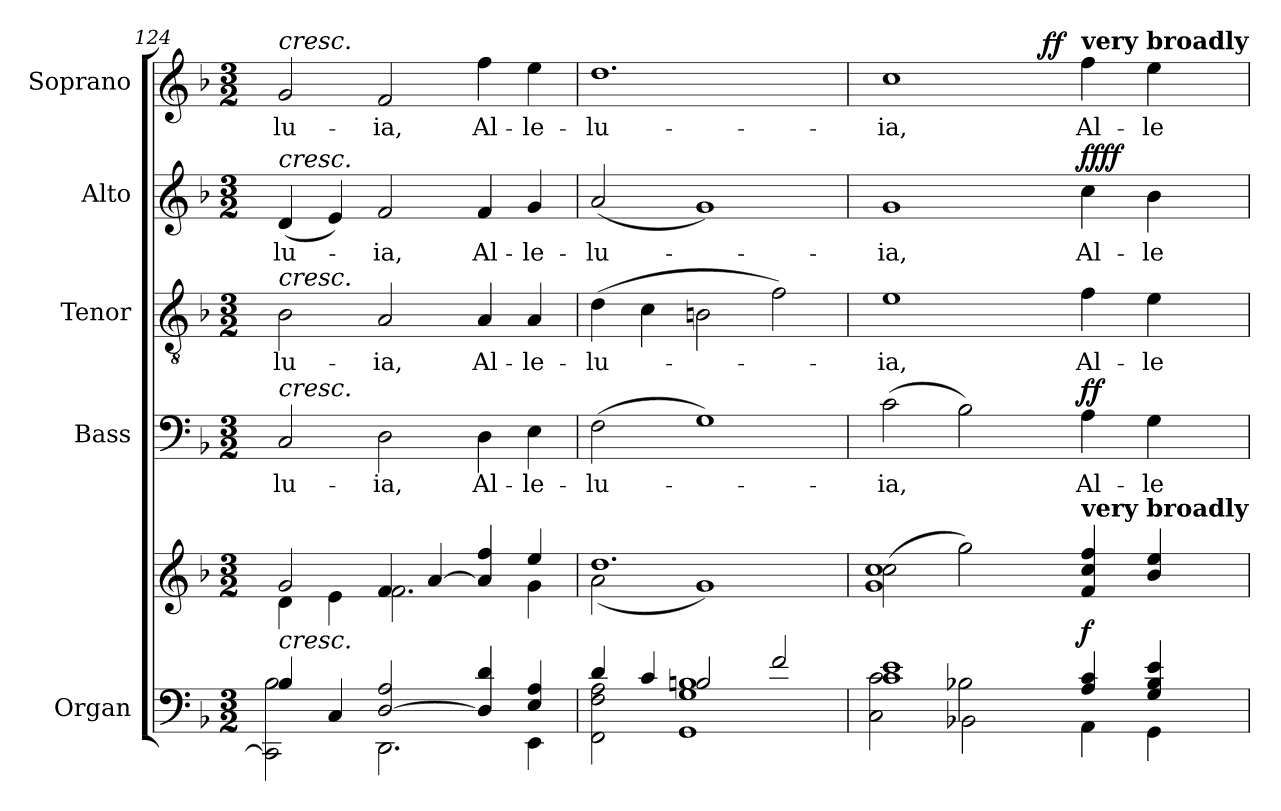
**kern	**kern	**dynam	**kern	**text	**dynam	**kern	**text	**kern	**text	**dynam	**kern	**text	**dynam
*part5	*part5	*part5	*part4	*part4	*part4	*part3	*part3	*part2	*part2	*part2	*part1	*part1	*part1
*staff6	*staff5	*staff5/6	*staff4	*staff4	*staff4	*staff3	*staff3	*staff2	*staff2	*staff2	*staff1	*staff1	*staff1
*I"Organ	*	*	*I"Bass	*	*	*I"Tenor	*	*I"Alto	*	*	*I"Soprano	*	*
*I'Org.	*	*	*I'B.	*	*	*I'T.	*	*I'A.	*	*	*I'S.	*	*
*clefF4	*clefG2	*	*clefF4	*	*	*clefGv2	*	*clefG2	*	*	*clefG2	*	*
*	*	*	*	*	*	*ITrd7c12	*	*	*	*	*	*	*
*k[b-]	*k[b-]	*	*k[b-]	*	*	*k[b-]	*	*k[b-]	*	*	*k[b-]	*	*
*F:	*F:	*	*F:	*	*	*F:	*	*F:	*	*	*F:	*	*
*M3/2	*M3/2	*	*M3/2	*	*	*M3/2	*	*M3/2	*	*	*M3/2	*	*
=124	=124	=124	=124	=124	=124	=124	=124	=124	=124	=124	=124	=124	=124
*^	*^	*	*	*	*	*	*	*	*	*	*	*	*
!	!	!	!	!	!	!LO:LY:b:color=#000000	!	!	!	!	!	!	!	!	!
!	!	!	!	!	!	!	!	!	!LO:LY:b:color=#000000	!	!	!	!	!	!
!	!	!	!	!	!	!	!	!	!	!	!LO:LY:b:color=#000000	!	!	!	!
!	!	!	!	!	!	!	!	!	!	!	!	!	!LO:TX:a:i:t=cresc.	!	!
!	!	!	!	!	!	!	!	!	!	!LO:TX:a:i:t=cresc.	!	!	!	!	!
!	!	!	!	!	!	!	!	!LO:TX:a:i:t=cresc.	!	!	!	!	!	!	!
!	!	!	!	!	!LO:TX:a:i:t=cresc.	!	!	!	!	!	!	!	!	!	!
!	!	!LO:TX:b:i:t=cresc.	!	!	!	!	!	!	!	!	!	!	!	!	!
!	!	!	!	!	!	!	!	!	!	!	!	!	!	!LO:LY:b:color=#000000	!
4B-i/	2CCi\] 2B-i	2gi/	4di\	.	2Ci/	-lu-	.	2BB-i\	-lu-	(4di/	-lu-	.	2gi/	-lu-	.
4Ci/	.	.	4ei\	.	.	.	.	.	.	4ei/)	.	.	.	.	.
!	!	!	!	!	!	!LO:LY:b:color=#000000	!	!	!	!	!	!	!	!	!
!	!	!	!	!	!	!	!	!	!LO:LY:b:color=#000000	!	!	!	!	!	!
!	!	!	!	!	!	!	!	!	!	!	!LO:LY:b:color=#000000	!	!	!	!
!	!	!	!	!	!	!	!	!	!	!	!	!	!	!LO:LY:b:color=#000000	!
[>2Di/ 2Ai	2.DDi\	4fi/	2.fi\	.	2Di\	-ia,	.	2AAi/	-ia,	2fi/	-ia,	.	2fi/	-ia,	.
.	.	[>4ai/	.	.	.	.	.	.	.	.	.	.	.	.	.
!	!	!	!	!	!	!LO:LY:b:color=#000000	!	!	!	!	!	!	!	!	!
!	!	!	!	!	!	!	!	!	!LO:LY:b:color=#000000	!	!	!	!	!	!
!	!	!	!	!	!	!	!	!	!	!	!LO:LY:b:color=#000000	!	!	!	!
!	!	!	!	!	!	!	!	!	!	!	!	!	!	!LO:LY:b:color=#000000	!
4Di/] 4di	.	4ai/] 4ffi	.	.	4Di\	Al-	.	4AAi/	Al-	4fi/	Al-	.	4ffi\	Al-	.
!	!	!	!	!	!	!LO:LY:b:color=#000000	!	!	!	!	!	!	!	!	!
!	!	!	!	!	!	!	!	!	!LO:LY:b:color=#000000	!	!	!	!	!	!
!	!	!	!	!	!	!	!	!	!	!	!LO:LY:b:color=#000000	!	!	!	!
!	!	!	!	!	!	!	!	!	!	!	!	!	!	!LO:LY:b:color=#000000	!
4Ei/ 4Ai	4EEi\	4eei/	4gi\	.	4Ei\	-le-	.	4AAi/	-le-	4gi/	-le-	.	4eei\	-le-	.
!!LO:PB:g=z
=125	=125	=125	=125	=125	=125	=125	=125	=125	=125	=125	=125	=125	=125	=125	=125
!	!	!	!	!	!	!LO:LY:b:color=#000000	!	!	!	!	!	!	!	!	!
!	!	!	!	!	!	!	!	!	!LO:LY:b:color=#000000	!	!	!	!	!	!
!	!	!	!	!	!	!	!	!	!	!	!LO:LY:b:color=#000000	!	!	!	!
!	!	!	!	!	!	!	!	!	!	!	!	!	!	!LO:LY:b:color=#000000	!
4di/	2FFi\ 2Fi 2Ai	1.ddi	(2ai\	.	(2Fi\	-lu-	.	(4Di\	-lu-	(2ai/	-lu-	.	1.ddi	-lu-	.
4ci/	.	.	.	.	.	.	.	4Ci\	.	.	.	.	.	.	.
2Bni/	1GGi 1Gi 1Bi	.	1gi)	.	1Gi)	.	.	2BBni\	.	1gi)	.	.	.	.	.
2fi/	.	.	.	.	.	.	.	2Fi\)	.	.	.	.	.	.	.
=126	=126	=126	=126	=126	=126	=126	=126	=126	=126	=126	=126	=126	=126	=126	=126
*	*^	*	*	*	*	*	*	*	*	*	*	*	*	*	*
!	!	!	!	!	!	!	!LO:LY:b:color=#000000	!	!	!	!	!	!	!	!	!
!	!	!	!	!	!	!	!	!	!	!LO:LY:b:color=#000000	!	!	!	!	!	!
!	!	!	!	!	!	!	!	!	!	!	!	!LO:LY:b:color=#000000	!	!	!	!
!	!	!	!	!	!	!	!	!	!	!	!	!	!	!	!LO:LY:b:color=#000000	!
*	*	*	*	*	*	*	*	*	*	*	*	*	*	*^	*	*
1ci 1ei	2Ci\ 2ci	2ryy	(2cci\	1gi 1cci	.	(2ci\	-ia,	.	1Ei	-ia,	1gi	-ia,	.	1cci	2ryy	-ia,	.
.	2B-Xi\	2BB-Xi\	2ggi\)	.	.	2B-i\)	.	.	.	.	.	.	.	.	4ryy	.	.
.	.	.	.	.	.	.	.	.	.	.	.	.	.	.	16ryy	.	.
.	.	.	.	.	.	.	.	.	.	.	.	.	.	.	64..ryy	.	.
.	.	.	.	.	.	.	.	.	.	.	.	.	.	.	2ryy	.	ff
!	!	!	!	!	!	!	!LO:LY:b:color=#000000	!	!	!	!	!	!	!	!	!	!
!	!	!	!	!	!	!	!	!	!	!LO:LY:b:color=#000000	!	!	!	!	!	!	!
!	!	!	!	!	!	!	!	!	!	!	!	!LO:LY:b:color=#000000	!	!	!	!	!
!	!	!	!	!	!	!	!	!	!	!	!	!	!	!LO:TX:a:B:t=very broadly	!	!	!
!	!	!	!LO:TX:a:B:t=very broadly	!	!	!	!	!	!	!	!	!	!	!	!	!	!
!	!	!	!	!	!	!	!	!	!	!	!	!	!	!	!	!LO:LY:b:color=#000000	!
4Ai/ 4ci	4AAi\	2ryy	4fi/ 4cci 4ffi	2ryy	f	4Ai\	Al-	ff	4Fi\	Al-	4cci\	Al-	ff ff	4ffi\	.	Al-	.
!	!	!	!	!	!	!	!LO:LY:b:color=#000000	!	!	!	!	!	!	!	!	!	!
!	!	!	!	!	!	!	!	!	!	!LO:LY:b:color=#000000	!	!	!	!	!	!	!
!	!	!	!	!	!	!	!	!	!	!	!	!LO:LY:b:color=#000000	!	!	!	!	!
!	!	!	!	!	!	!	!	!	!	!	!	!	!	!	!	!LO:LY:b:color=#000000	!
4Gi/ 4B-i 4ei	4GGi\	.	4b-i/ 4eei	.	.	4Gi\	-le-	.	4Ei\	-le-	4b-i\	-le-	.	4eei\	.	-le-	.
.	.	.	.	.	.	.	.	.	.	.	.	.	.	.	8ryy	.	.
.	.	.	.	.	.	.	.	.	.	.	.	.	.	.	32ryy	.	.
.	.	.	.	.	.	.	.	.	.	.	.	.	.	.	256ryy	.	.
*v	*v	*v	*	*	*	*	*	*	*	*	*	*	*	*v	*v	*	*
*	*v	*v	*	*	*	*	*	*	*	*	*	*	*	*
=	=	=	=	=	=	=	=	=	=	=	=	=	=
*-	*-	*-	*-	*-	*-	*-	*-	*-	*-	*-	*-	*-	*-
